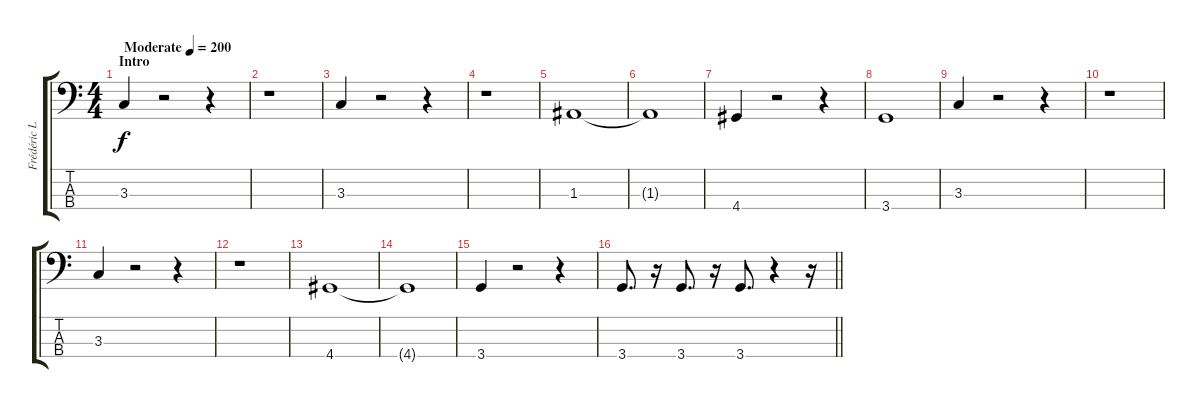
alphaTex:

\track ("Frédéric Leclercq (Bass)" "Frédéric L") {instrument electricbassfinger}
\staff {score tabs}
\tuning (G2 D2 A1 E1) {hide}
\ts (4 4)
\section ("" "Intro")
\tempo (200 "Moderate")
\clef f4
\ks aminor
3.3.4{dy f instrument electricbassfinger} r.2 r.4 |
r.1 |
3.3.4 r.2 r.4 |
r.1 |
1.3.1 |
1.3{t}.1 |
4.4.4 r.2 r.4 |
3.4.1 |
3.3.4 r.2 r.4 |
r.1 |
3.3.4 r.2 r.4 |
r.1 |
4.4.1 |
4.4{t}.1 |
3.4.4 r.2 r.4 |
\barLineRight lightlight
3.4.8{d} r.16 3.4.8{d} r.16 3.4.8{d} r.4 r.16
